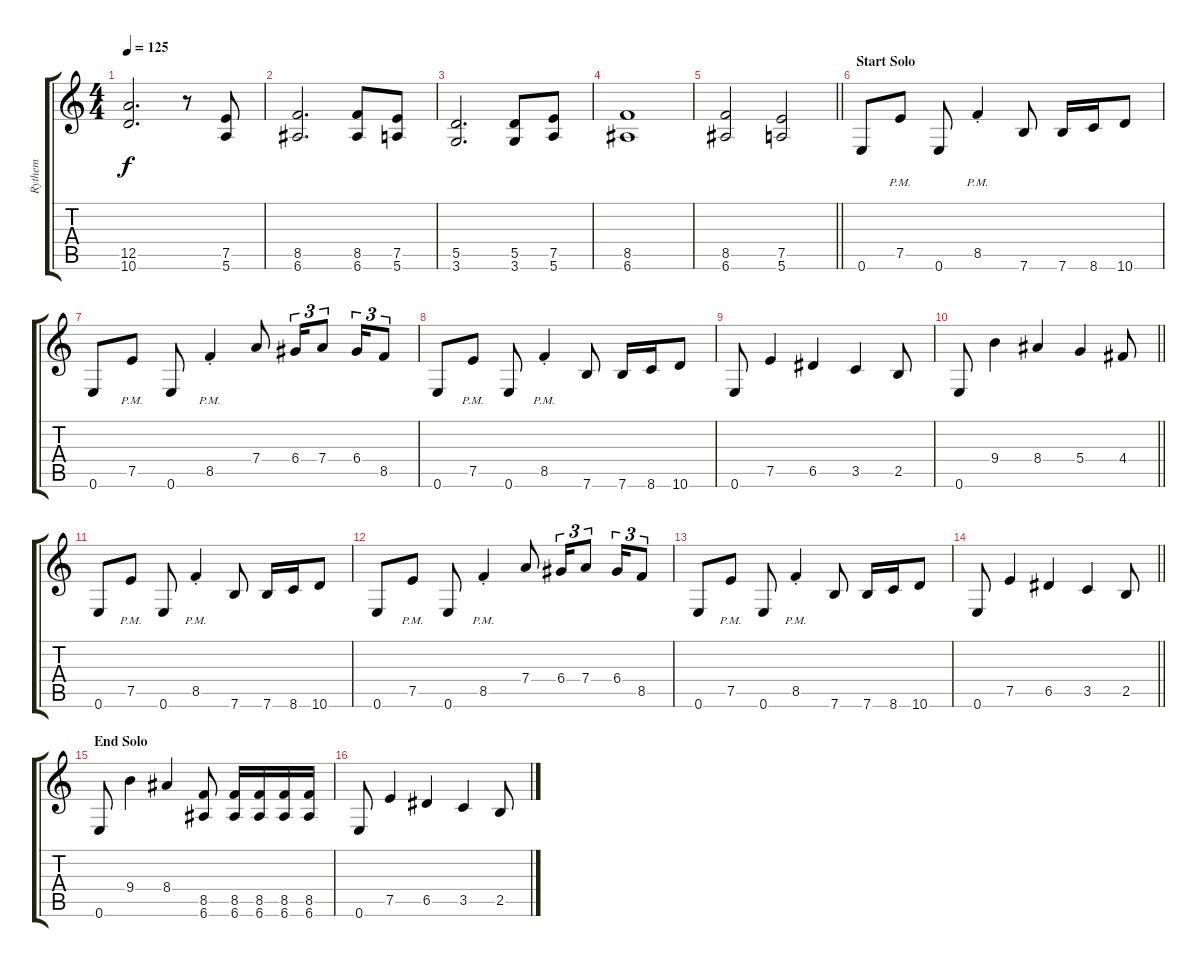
\track ("Rythem" "Rythem") {instrument distortionguitar}
\staff {score tabs}
\tuning (E4 B3 G3 D3 A2 E2) {hide}
\ts (4 4)
\tempo 125
\clef g2
\ks c
(12.5 10.6).2{d dy f} r.8 (7.5 5.6).8 |
(8.5 6.6).2{d} (8.5 6.6).8 (7.5 5.6).8 |
(5.5 3.6).2{d} (5.5 3.6).8 (7.5 5.6).8 |
(8.5 6.6).1 |
\barLineRight lightlight
(8.5 6.6).2 (7.5 5.6).2 |
\section ("" "Start Solo")
0.6.8 7.5{pm}.8 0.6.8 8.5{pm st}.4 7.6.8 7.6.16 8.6.16 10.6.8 |
0.6.8 7.5{pm}.8 0.6.8 8.5{pm st}.4 7.4.8 6.4.16{tu (3 2)} 7.4.8{tu (3 2)} 6.4.16{tu (3 2)} 8.5.8{tu (3 2)} |
0.6.8 7.5{pm}.8 0.6.8 8.5{pm st}.4 7.6.8 7.6.16 8.6.16 10.6.8 |
0.6.8 7.5.4 6.5.4 3.5.4 2.5.8 |
\barLineRight lightlight
0.6.8 9.4.4 8.4.4 5.4.4 4.4.8 |
\section ("" "")
0.6.8 7.5{pm}.8 0.6.8 8.5{pm st}.4 7.6.8 7.6.16 8.6.16 10.6.8 |
0.6.8 7.5{pm}.8 0.6.8 8.5{pm st}.4 7.4.8 6.4.16{tu (3 2)} 7.4.8{tu (3 2)} 6.4.16{tu (3 2)} 8.5.8{tu (3 2)} |
0.6.8 7.5{pm}.8 0.6.8 8.5{pm st}.4 7.6.8 7.6.16 8.6.16 10.6.8 |
\barLineRight lightlight
0.6.8 7.5.4 6.5.4 3.5.4 2.5.8 |
\section ("" "End Solo")
0.6.8 9.4.4 8.4.4 (8.5 6.6).8 (8.5 6.6).16 (8.5 6.6).16 (8.5 6.6).16 (8.5 6.6).16 |
0.6.8 7.5.4 6.5.4 3.5.4 2.5.8
